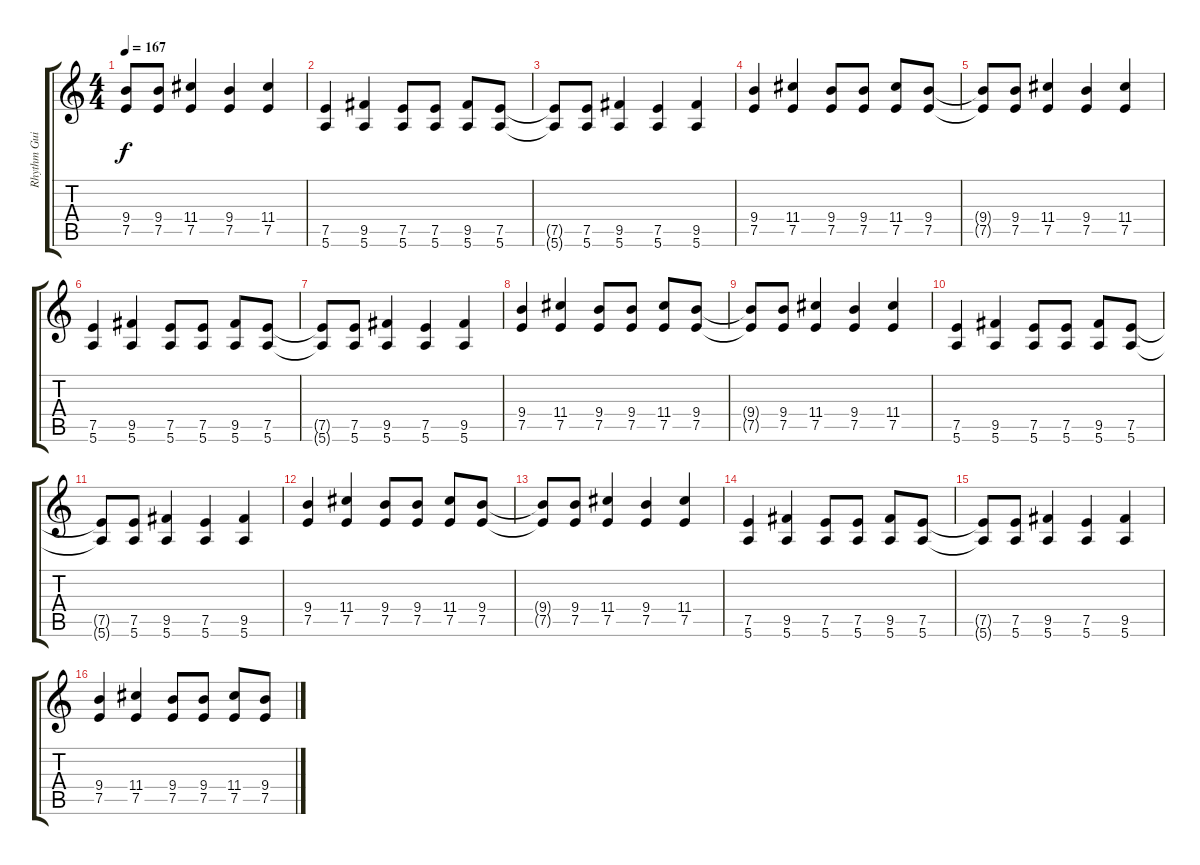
\track ("Rhythm Guitar 1" "Rhythm Gui") {instrument overdrivenguitar}
\staff {score tabs}
\tuning (E4 B3 G3 D3 A2 E2) {hide}
\ts (4 4)
\tempo 167
\clef g2
\ks c
(9.4{t} 7.5{t}).8{dy f} (9.4 7.5).8 (11.4 7.5).4 (9.4 7.5).4 (11.4 7.5).4 |
(7.5 5.6).4 (9.5 5.6).4 (7.5 5.6).8 (7.5 5.6).8 (9.5 5.6).8 (7.5 5.6).8 |
(7.5{t} 5.6{t}).8 (7.5 5.6).8 (9.5 5.6).4 (7.5 5.6).4 (9.5 5.6).4 |
(9.4 7.5).4 (11.4 7.5).4 (9.4 7.5).8 (9.4 7.5).8 (11.4 7.5).8 (9.4 7.5).8 |
(9.4{t} 7.5{t}).8 (9.4 7.5).8 (11.4 7.5).4 (9.4 7.5).4 (11.4 7.5).4 |
(7.5 5.6).4 (9.5 5.6).4 (7.5 5.6).8 (7.5 5.6).8 (9.5 5.6).8 (7.5 5.6).8 |
(7.5{t} 5.6{t}).8 (7.5 5.6).8 (9.5 5.6).4 (7.5 5.6).4 (9.5 5.6).4 |
(9.4 7.5).4 (11.4 7.5).4 (9.4 7.5).8 (9.4 7.5).8 (11.4 7.5).8 (9.4 7.5).8 |
(9.4{t} 7.5{t}).8 (9.4 7.5).8 (11.4 7.5).4 (9.4 7.5).4 (11.4 7.5).4 |
(7.5 5.6).4 (9.5 5.6).4 (7.5 5.6).8 (7.5 5.6).8 (9.5 5.6).8 (7.5 5.6).8 |
(7.5{t} 5.6{t}).8 (7.5 5.6).8 (9.5 5.6).4 (7.5 5.6).4 (9.5 5.6).4 |
(9.4 7.5).4 (11.4 7.5).4 (9.4 7.5).8 (9.4 7.5).8 (11.4 7.5).8 (9.4 7.5).8 |
(9.4{t} 7.5{t}).8 (9.4 7.5).8 (11.4 7.5).4 (9.4 7.5).4 (11.4 7.5).4 |
(7.5 5.6).4 (9.5 5.6).4 (7.5 5.6).8 (7.5 5.6).8 (9.5 5.6).8 (7.5 5.6).8 |
(7.5{t} 5.6{t}).8 (7.5 5.6).8 (9.5 5.6).4 (7.5 5.6).4 (9.5 5.6).4 |
(9.4 7.5).4 (11.4 7.5).4 (9.4 7.5).8 (9.4 7.5).8 (11.4 7.5).8 (9.4 7.5).8
